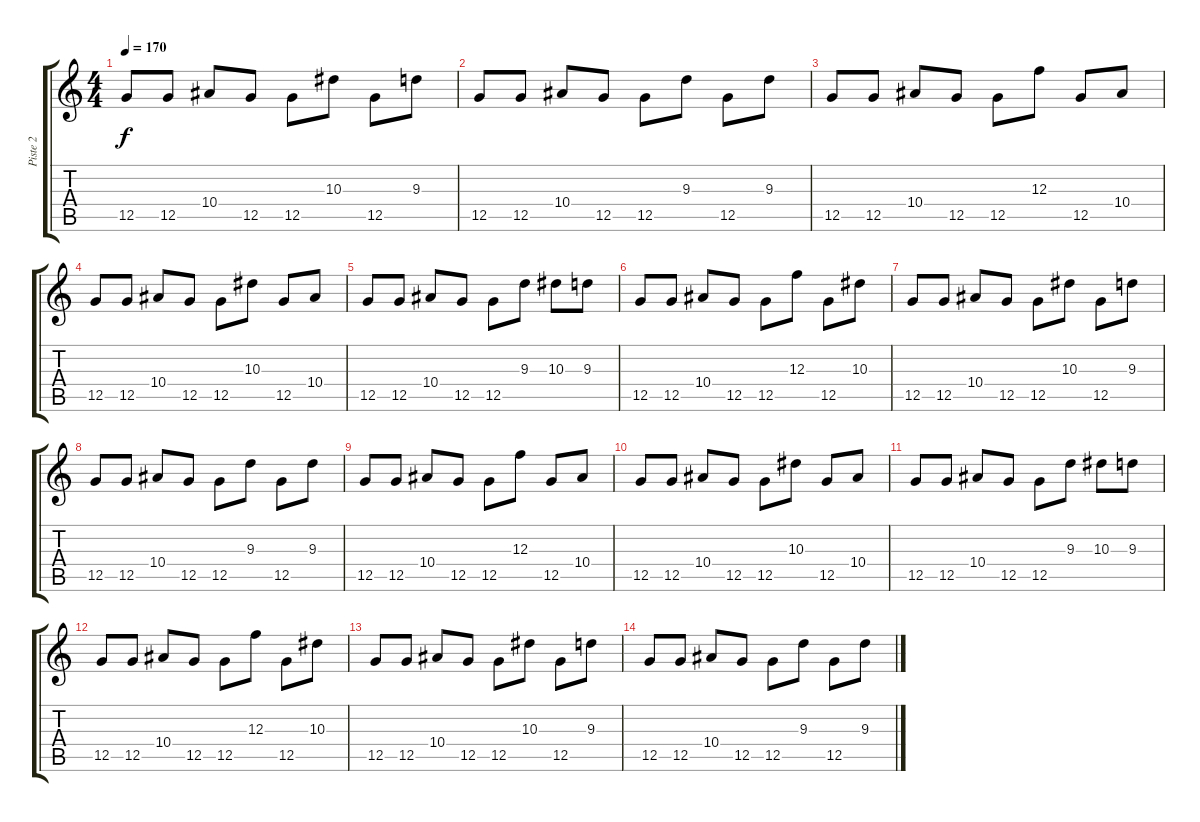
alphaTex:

\track ("Piste 2" "Piste 2") {instrument electricguitarjazz}
\staff {score tabs}
\tuning (D4 A3 F3 C3 G2 C2) {hide}
\ts (4 4)
\tempo 170
\clef g2
\ks c
12.5.8{dy f} 12.5.8 10.4.8 12.5.8 12.5.8 10.3.8 12.5.8 9.3.8 |
12.5.8 12.5.8 10.4.8 12.5.8 12.5.8 9.3.8 12.5.8 9.3.8 |
12.5.8 12.5.8 10.4.8 12.5.8 12.5.8 12.3.8 12.5.8 10.4.8 |
12.5.8 12.5.8 10.4.8 12.5.8 12.5.8 10.3.8 12.5.8 10.4.8 |
12.5.8 12.5.8 10.4.8 12.5.8 12.5.8 9.3.8 10.3.8 9.3.8 |
12.5.8 12.5.8 10.4.8 12.5.8 12.5.8 12.3.8 12.5.8 10.3.8 |
12.5.8 12.5.8 10.4.8 12.5.8 12.5.8 10.3.8 12.5.8 9.3.8 |
12.5.8 12.5.8 10.4.8 12.5.8 12.5.8 9.3.8 12.5.8 9.3.8 |
12.5.8 12.5.8 10.4.8 12.5.8 12.5.8 12.3.8 12.5.8 10.4.8 |
12.5.8 12.5.8 10.4.8 12.5.8 12.5.8 10.3.8 12.5.8 10.4.8 |
12.5.8 12.5.8 10.4.8 12.5.8 12.5.8 9.3.8 10.3.8 9.3.8 |
12.5.8 12.5.8 10.4.8 12.5.8 12.5.8 12.3.8 12.5.8 10.3.8 |
12.5.8 12.5.8 10.4.8 12.5.8 12.5.8 10.3.8 12.5.8 9.3.8 |
12.5.8 12.5.8 10.4.8 12.5.8 12.5.8 9.3.8 12.5.8 9.3.8
